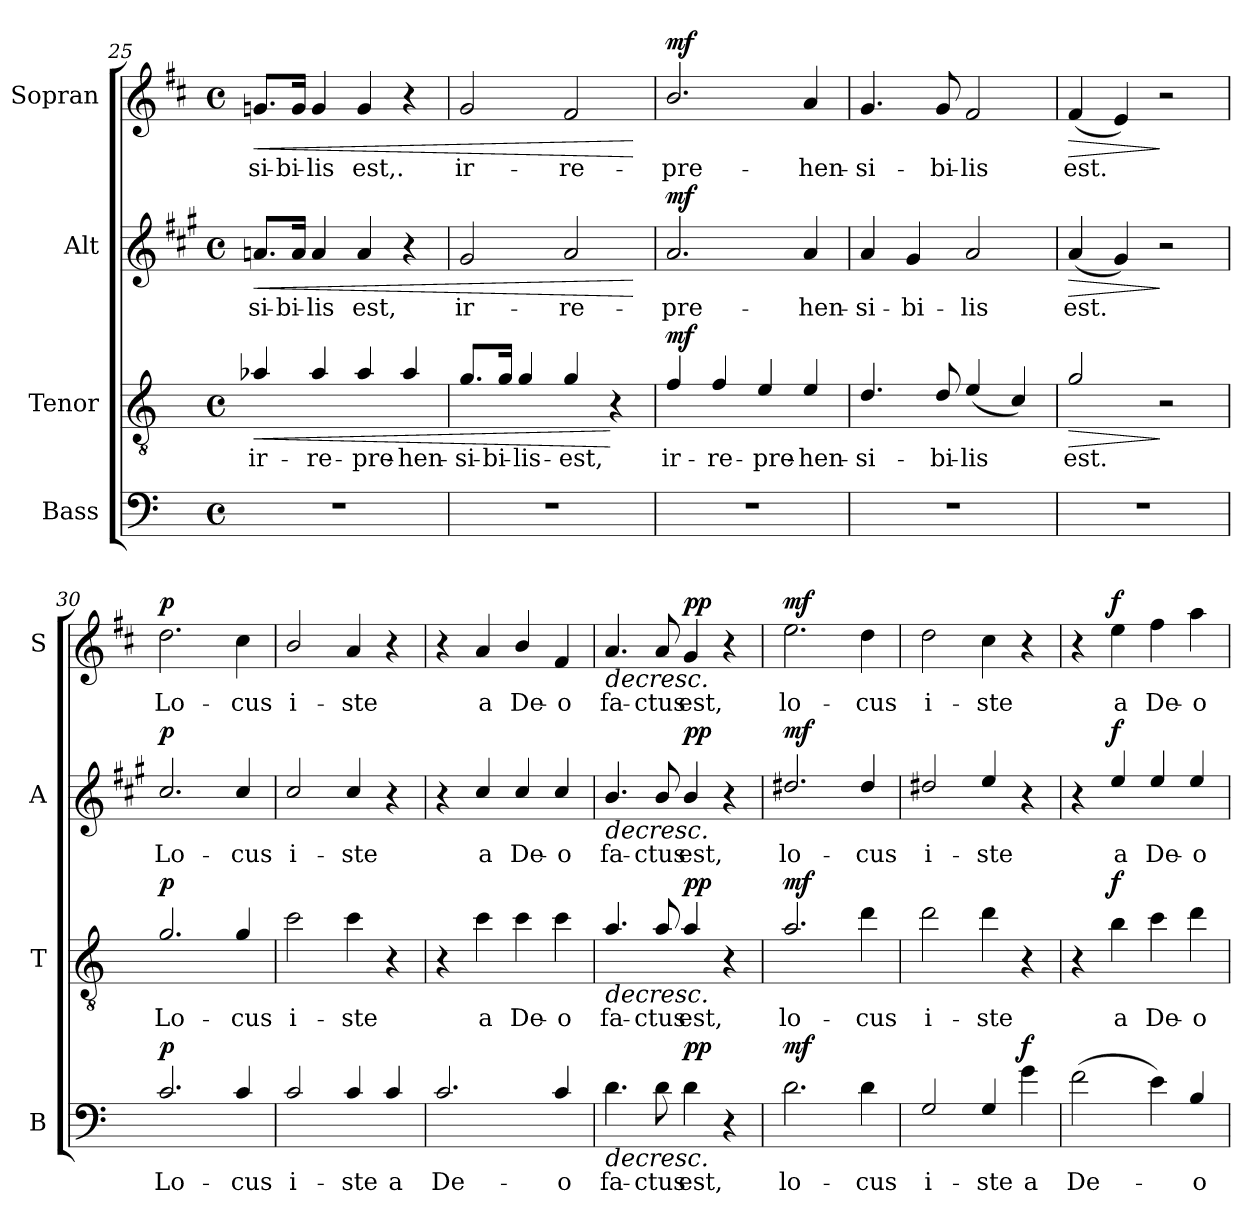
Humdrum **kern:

**kern	**text	**dynam	**kern	**text	**dynam	**kern	**text	**dynam	**kern	**text	**dynam
*part4	*part4	*part4	*part3	*part3	*part3	*part2	*part2	*part2	*part1	*part1	*part1
*staff4	*staff4	*staff4	*staff3	*staff3	*staff3	*staff2	*staff2	*staff2	*staff1	*staff1	*staff1
*I"Bass	*	*	*I"Tenor	*	*	*I"Alt	*	*	*I"Sopran	*	*
*I'B	*	*	*I'T	*	*	*I'A	*	*	*I'S	*	*
*clefF4	*	*	*clefGv2	*	*	*clefG2	*	*	*clefG2	*	*
*ITrd12c21	*	*	*ITrd8c14	*	*	*ITrd5c9	*	*	*ITrd1c2	*	*
*k[]	*	*	*k[]	*	*	*k[]	*	*	*k[]	*	*
*M4/4	*	*	*M4/4	*	*	*M4/4	*	*	*M4/4	*	*
*met(c)	*	*	*met(c)	*	*	*met(c)	*	*	*met(c)	*	*
=25	=25	=25	=25	=25	=25	=25	=25	=25	=25	=25	=25
!	!	!	!	!LO:LY:b	!LO:HP:b	!	!LO:LY:b	!LO:HP:b	!	!LO:LY:b	!LO:HP:b
1r	.	.	4A-X/	ir-	<	8.cn/L	-si-	<	8.fn/L	-si-	<
!	!	!	!	!	!	!	!LO:LY:b	!	!	!LO:LY:b	!
.	.	.	.	.	.	16c/Jk	-bi-	.	16f/Jk	-bi-	.
!	!	!	!	!LO:LY:b	!	!	!LO:LY:b	!	!	!LO:LY:b	!
.	.	.	4A-/	-re-	.	4c/	-lis	.	4f/	-lis	.
!	!	!	!	!LO:LY:b	!	!	!LO:LY:b	!	!	!LO:LY:b	!
.	.	.	4A-/	-pre-	.	4c/	est,	.	4f/	est,.	.
!	!	!	!	!LO:LY:b	!	!	!	!	!	!	!
.	.	.	4A-/	-hen-	.	4r	.	.	4r	.	.
=26	=26	=26	=26	=26	=26	=26	=26	=26	=26	=26	=26
!	!	!	!	!LO:LY:b	!	!	!LO:LY:b	!	!	!LO:LY:b	!
1r	.	.	8.G/L	-si-	.	2B/	ir-	.	2f/	ir-	.
!	!	!	!	!LO:LY:b	!	!	!	!	!	!	!
.	.	.	16G/Jk	-bi-	.	.	.	.	.	.	.
!	!	!	!	!LO:LY:b	!	!	!	!	!	!	!
.	.	.	4G/	-lis-	.	.	.	.	.	.	.
!	!	!	!	!LO:LY:b	!	!	!LO:LY:b	!	!	!LO:LY:b	!
.	.	.	4G/	-est,	.	2c/	-re-	.	2e/	-re-	.
.	.	.	4r	.	[	.	.	.	.	.	.
.	.	.	.	.	.	.	.	[	.	.	[
=27	=27	=27	=27	=27	=27	=27	=27	=27	=27	=27	=27
!	!	!	!	!LO:LY:b	!LO:DY:a	!	!LO:LY:b	!LO:DY:a	!	!LO:LY:b	!LO:DY:a
1r	.	.	4F/	ir-	mf	2.c/	-pre-	mf	2.a/	-pre-	mf
!	!	!	!	!LO:LY:b	!	!	!	!	!	!	!
.	.	.	4F/	-re-	.	.	.	.	.	.	.
!	!	!	!	!LO:LY:b	!	!	!	!	!	!	!
.	.	.	4E/	-pre-	.	.	.	.	.	.	.
!	!	!	!	!LO:LY:b	!	!	!LO:LY:b	!	!	!LO:LY:b	!
.	.	.	4E/	-hen-	.	4c/	-hen-	.	4g/	-hen-	.
=28	=28	=28	=28	=28	=28	=28	=28	=28	=28	=28	=28
!	!	!	!	!LO:LY:b	!	!	!LO:LY:b	!	!	!LO:LY:b	!
1r	.	.	4.D/	-si-	.	4c/	-si-	.	4.f/	-si-	.
!	!	!	!	!	!	!	!LO:LY:b	!	!	!	!
.	.	.	.	.	.	4B/	-bi-	.	.	.	.
!	!	!	!	!LO:LY:b	!	!	!	!	!	!LO:LY:b	!
.	.	.	8D/	-bi-	.	.	.	.	8f/	-bi-	.
!	!	!	!	!LO:LY:b	!	!	!LO:LY:b	!	!	!LO:LY:b	!
.	.	.	(<4E/	-lis	.	2c/	-lis	.	2e/	-lis	.
.	.	.	4C/)	.	.	.	.	.	.	.	.
=29	=29	=29	=29	=29	=29	=29	=29	=29	=29	=29	=29
!	!	!	!	!LO:LY:b	!LO:HP:b	!	!LO:LY:b	!LO:HP:b	!	!LO:LY:b	!LO:HP:b
1r	.	.	2G/	est.	>	(<4c/	est.	>	(<4e/	est.	>
.	.	.	.	.	.	4B/)	.	.	4d/)	.	.
.	.	.	2r	.	]	2r	.	]	2r	.	]
!!LO:LB:g=z
=30	=30	=30	=30	=30	=30	=30	=30	=30	=30	=30	=30
!	!LO:LY:b	!LO:DY:a	!	!LO:LY:b	!LO:DY:a	!	!LO:LY:b	!LO:DY:a	!	!LO:LY:b	!LO:DY:a
2.C/	Lo-	p	2.G/	Lo-	p	2.e/	Lo-	p	2.cc\	Lo-	p
!	!LO:LY:b	!	!	!LO:LY:b	!	!	!LO:LY:b	!	!	!LO:LY:b	!
4C/	-cus	.	4G/	-cus	.	4e/	-cus	.	4b\	-cus	.
=31	=31	=31	=31	=31	=31	=31	=31	=31	=31	=31	=31
!	!LO:LY:b	!	!	!LO:LY:b	!	!	!LO:LY:b	!	!	!LO:LY:b	!
2C/	i-	.	2c\	i-	.	2e/	i-	.	2a/	i-	.
!	!LO:LY:b	!	!	!LO:LY:b	!	!	!LO:LY:b	!	!	!LO:LY:b	!
4C/	-ste	.	4c\	-ste	.	4e/	-ste	.	4g/	-ste	.
!	!LO:LY:b	!	!	!	!	!	!	!	!	!	!
4C/	a	.	4r	.	.	4r	.	.	4r	.	.
=32	=32	=32	=32	=32	=32	=32	=32	=32	=32	=32	=32
!	!LO:LY:b	!	!	!	!	!	!	!	!	!	!
2.C/	De-	.	4r	.	.	4r	.	.	4r	.	.
!	!	!	!	!LO:LY:b	!	!	!LO:LY:b	!	!	!LO:LY:b	!
.	.	.	4c\	a	.	4e/	a	.	4g/	a	.
!	!	!	!	!LO:LY:b	!	!	!LO:LY:b	!	!	!LO:LY:b	!
.	.	.	4c\	De-	.	4e/	De-	.	4a/	De-	.
!	!LO:LY:b	!	!	!LO:LY:b	!	!	!LO:LY:b	!	!	!LO:LY:b	!
4C/	-o	.	4c\	-o	.	4e/	-o	.	4e/	-o	.
=33	=33	=33	=33	=33	=33	=33	=33	=33	=33	=33	=33
!	!LO:LY:b	!LO:HP:b	!	!LO:LY:b	!LO:HP:b	!	!LO:LY:b	!LO:HP:b	!	!LO:LY:b	!LO:HP:b
4.D\	fa-	>	4.A/	fa-	>	4.d/	fa-	>	4.g/	fa-	>
!	!LO:LY:b	!	!	!LO:LY:b	!	!	!LO:LY:b	!	!	!LO:LY:b	!
8D\	-ctus	.	8A/	-ctus	.	8d/	-ctus	.	8g/	-ctus	.
!	!LO:LY:b	!LO:DY:a	!	!LO:LY:b	!LO:DY:a	!	!LO:LY:b	!LO:DY:a	!	!LO:LY:b	!LO:DY:a
4D\	est,	pp	4A/	est,	pp	4d/	est,	pp	4f/	est,	pp
4r	.	]	4r	.	]	4r	.	]	4r	.	]
=34	=34	=34	=34	=34	=34	=34	=34	=34	=34	=34	=34
!	!LO:LY:b	!LO:DY:a	!	!LO:LY:b	!LO:DY:a	!	!LO:LY:b	!LO:DY:a	!	!LO:LY:b	!LO:DY:a
2.D\	lo-	mf	2.A/	lo-	mf	2.f#X/	lo-	mf	2.dd\	lo-	mf
!	!LO:LY:b	!	!	!LO:LY:b	!	!	!LO:LY:b	!	!	!LO:LY:b	!
4D\	-cus	.	4d\	-cus	.	4f#/	-cus	.	4cc\	-cus	.
=35	=35	=35	=35	=35	=35	=35	=35	=35	=35	=35	=35
!	!LO:LY:b	!	!	!LO:LY:b	!	!	!LO:LY:b	!	!	!LO:LY:b	!
2GG/	i-	.	2d\	i-	.	2f#X/	i-	.	2cc\	i-	.
!	!LO:LY:b	!	!	!LO:LY:b	!	!	!LO:LY:b	!	!	!LO:LY:b	!
4GG/	-ste	.	4d\	-ste	.	4g/	-ste	.	4b\	-ste	.
!	!LO:LY:b	!LO:DY:a	!	!	!	!	!	!	!	!	!
4G\	a	f	4r	.	.	4r	.	.	4r	.	.
=36	=36	=36	=36	=36	=36	=36	=36	=36	=36	=36	=36
!	!LO:LY:b	!	!	!	!	!	!	!	!	!	!
(>2F\	De-	.	4r	.	.	4r	.	.	4r	.	.
!	!	!	!	!LO:LY:b	!LO:DY:a	!	!LO:LY:b	!LO:DY:a	!	!LO:LY:b	!LO:DY:a
.	.	.	4B\	a	f	4g/	a	f	4dd\	a	f
!	!	!	!	!LO:LY:b	!	!	!LO:LY:b	!	!	!LO:LY:b	!
4E\)	.	.	4c\	De-	.	4g/	De-	.	4ee\	De-	.
!	!LO:LY:b	!	!	!LO:LY:b	!	!	!LO:LY:b	!	!	!LO:LY:b	!
4BB/	-o	.	4d\	-o	.	4g/	-o	.	4gg\	-o	.
=	=	=	=	=	=	=	=	=	=	=	=
*-	*-	*-	*-	*-	*-	*-	*-	*-	*-	*-	*-
